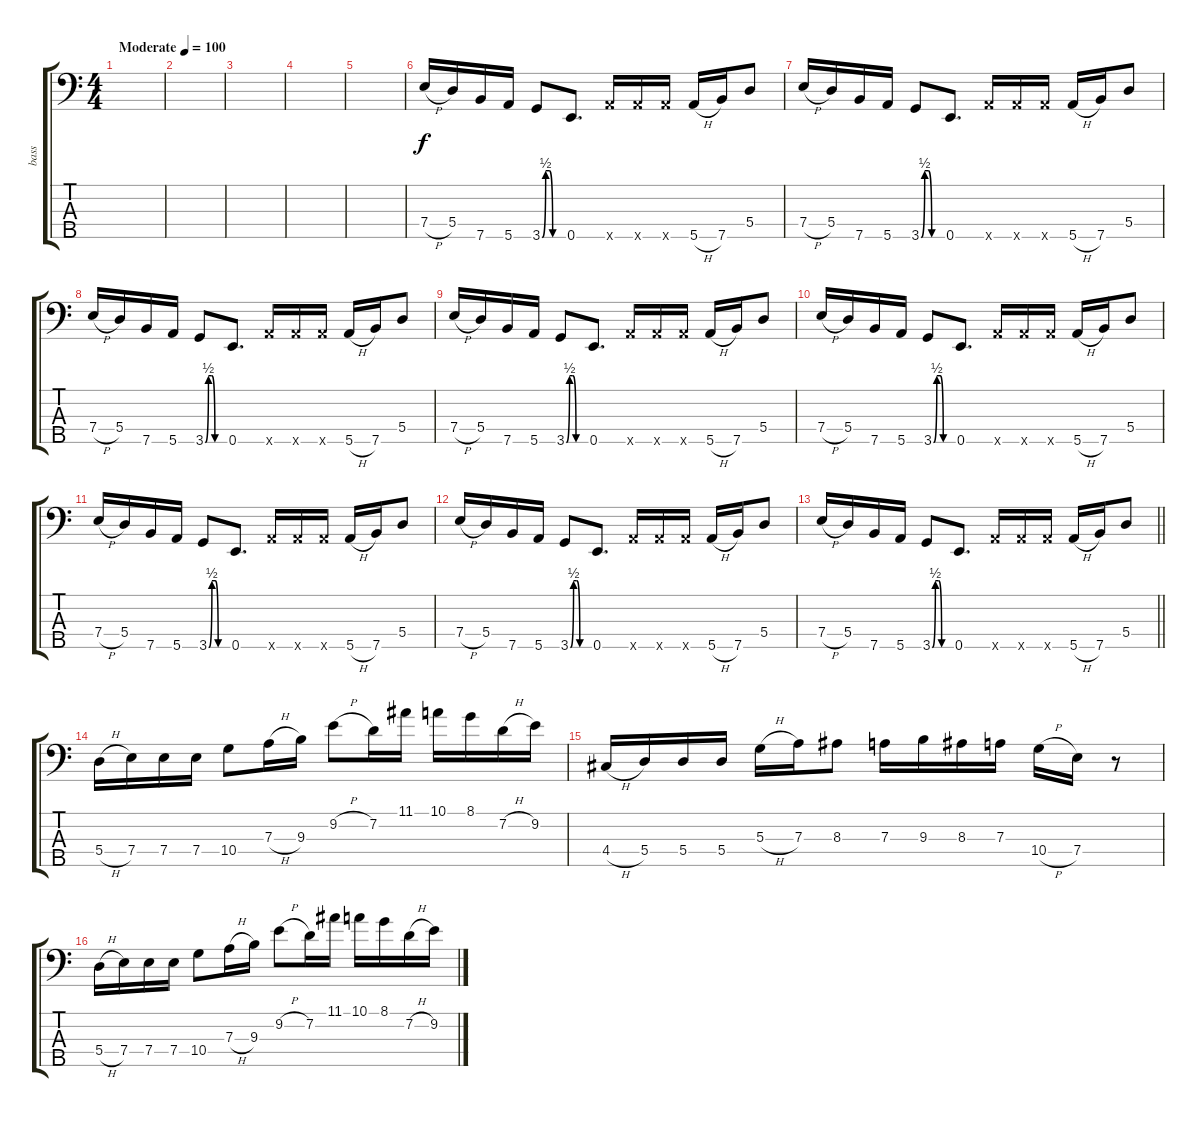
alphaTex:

\track ("bass" "bass") {instrument slapbass2}
\staff {score tabs}
\tuning (B2 G2 D2 A1 E1) {hide}
\ts (4 4)
\tempo (100 "Moderate")
\clef f4
\ks c
|
|
|
|
|
7.4{h}.16 5.4.16 7.5.16 5.5.16 3.5{be (custom 0 0 10 2 20 2 30 0 60 0)}.8 0.5.8{d} 5.5{x}.16 5.5{x}.16 5.5{x}.16 5.5{h}.16 7.5.16 5.4.8 |
7.4{h}.16 5.4.16 7.5.16 5.5.16 3.5{be (custom 0 0 10 2 20 2 30 0 60 0)}.8 0.5.8{d} 5.5{x}.16 5.5{x}.16 5.5{x}.16 5.5{h}.16 7.5.16 5.4.8 |
7.4{h}.16 5.4.16 7.5.16 5.5.16 3.5{be (custom 0 0 10 2 20 2 30 0 60 0)}.8 0.5.8{d} 5.5{x}.16 5.5{x}.16 5.5{x}.16 5.5{h}.16 7.5.16 5.4.8 |
7.4{h}.16 5.4.16 7.5.16 5.5.16 3.5{be (custom 0 0 10 2 20 2 30 0 60 0)}.8 0.5.8{d} 5.5{x}.16 5.5{x}.16 5.5{x}.16 5.5{h}.16 7.5.16 5.4.8 |
7.4{h}.16 5.4.16 7.5.16 5.5.16 3.5{be (custom 0 0 10 2 20 2 30 0 60 0)}.8 0.5.8{d} 5.5{x}.16 5.5{x}.16 5.5{x}.16 5.5{h}.16 7.5.16 5.4.8 |
7.4{h}.16 5.4.16 7.5.16 5.5.16 3.5{be (custom 0 0 10 2 20 2 30 0 60 0)}.8 0.5.8{d} 5.5{x}.16 5.5{x}.16 5.5{x}.16 5.5{h}.16 7.5.16 5.4.8 |
7.4{h}.16 5.4.16 7.5.16 5.5.16 3.5{be (custom 0 0 10 2 20 2 30 0 60 0)}.8 0.5.8{d} 5.5{x}.16 5.5{x}.16 5.5{x}.16 5.5{h}.16 7.5.16 5.4.8 |
\barLineRight lightlight
7.4{h}.16 5.4.16 7.5.16 5.5.16 3.5{be (custom 0 0 10 2 20 2 30 0 60 0)}.8 0.5.8{d} 5.5{x}.16 5.5{x}.16 5.5{x}.16 5.5{h}.16 7.5.16 5.4.8 |
5.4{h}.16 7.4.16 7.4.16 7.4.16 10.4.8 7.3{h}.16 9.3.16 9.2{h}.8 7.2.16 11.1.16 10.1.16 8.1.16 7.2{h}.16 9.2.16 |
4.4{h}.16 5.4.16 5.4.16 5.4.16 5.3{h}.16 7.3.16 8.3.8 7.3.16 9.3.16 8.3.16 7.3.16 10.4{h}.16 7.4.16 r.8 |
5.4{h}.16 7.4.16 7.4.16 7.4.16 10.4.8 7.3{h}.16 9.3.16 9.2{h}.8 7.2.16 11.1.16 10.1.16 8.1.16 7.2{h}.16 9.2.16
